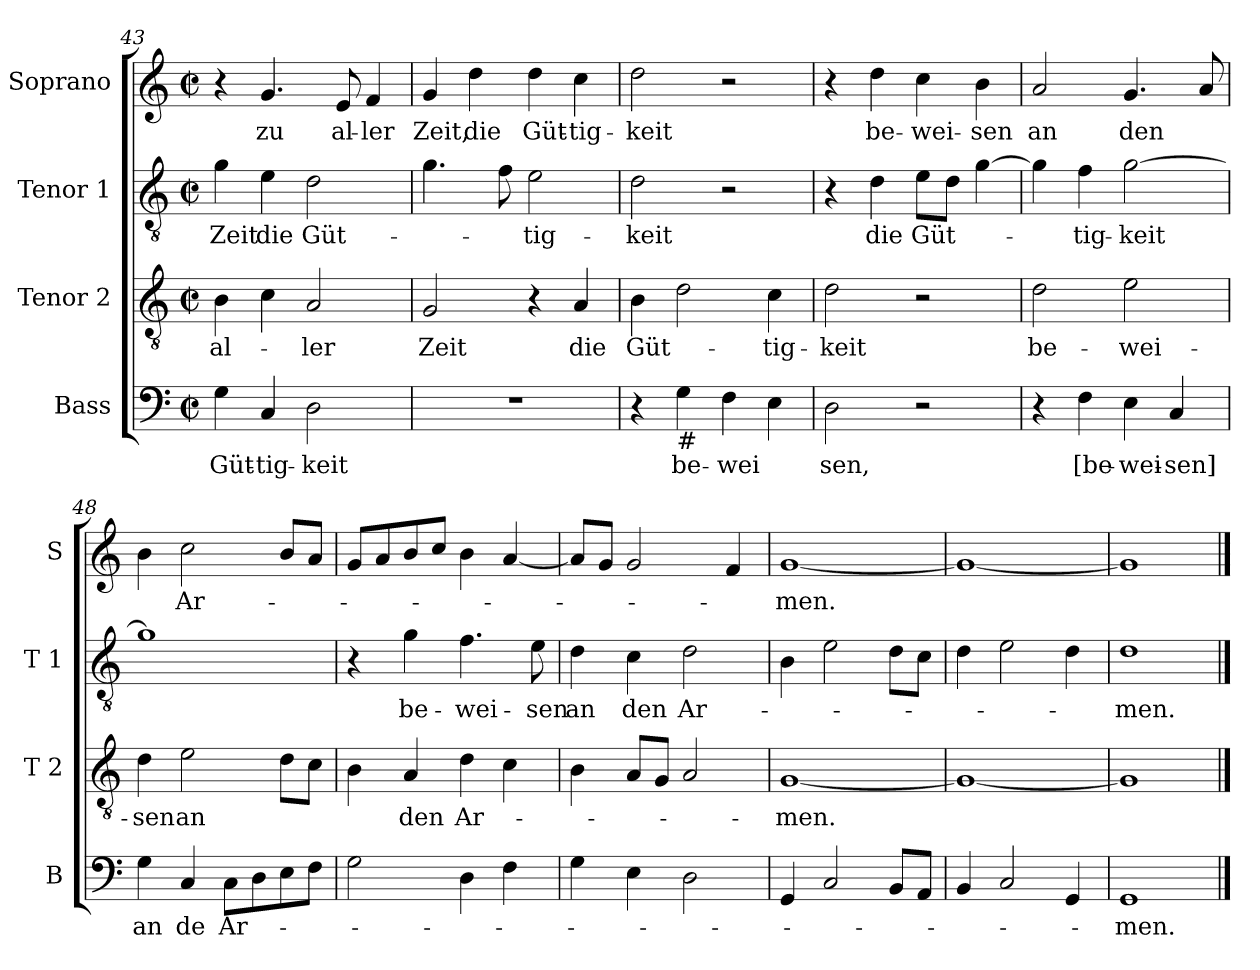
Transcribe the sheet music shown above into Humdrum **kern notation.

**kern	**text	**kern	**text	**kern	**text	**kern	**text
*part4	*part4	*part3	*part3	*part2	*part2	*part1	*part1
*staff4	*staff4	*staff3	*staff3	*staff2	*staff2	*staff1	*staff1
*I"Bass	*	*I"Tenor 2	*	*I"Tenor 1	*	*I"Soprano	*
*I'B	*	*I'T 2	*	*I'T 1	*	*I'S	*
*clefF4	*	*clefGv2	*	*clefGv2	*	*clefG2	*
*k[]	*	*k[]	*	*k[]	*	*k[]	*
*C:	*	*C:	*	*C:	*	*C:	*
*M2/2	*	*M2/2	*	*M2/2	*	*M2/2	*
*met(c|)	*	*met(c|)	*	*met(c|)	*	*met(c|)	*
=43	=43	=43	=43	=43	=43	=43	=43
!	!LO:LY:b	!	!LO:LY:b	!	!LO:LY:b	!	!
4G\	Güt-	4B\	al-	4g\	Zeit	4r	.
!	!LO:LY:b	!	!	!	!LO:LY:b	!	!LO:LY:b
4C/	-tig-	4c\	.	4e\	die	4.g/	zu
!	!LO:LY:b	!	!LO:LY:b	!	!LO:LY:b	!	!
2D\	-keit	2A/	-ler	2d\	Güt-	.	.
!	!	!	!	!	!	!	!LO:LY:b
.	.	.	.	.	.	8e/	al-
!	!	!	!	!	!	!	!LO:LY:b
.	.	.	.	.	.	4f/	-ler
=44	=44	=44	=44	=44	=44	=44	=44
!	!	!	!LO:LY:b	!	!	!	!LO:LY:b
1r	.	2G/	Zeit	4.g\	.	4g/	Zeit,
!	!	!	!	!	!	!	!LO:LY:b
.	.	.	.	.	.	4dd\	die
.	.	.	.	8f\	.	.	.
!	!	!	!	!	!LO:LY:b	!	!LO:LY:b
.	.	4r	.	2e\	-tig-	4dd\	Güt-
!	!	!	!LO:LY:b	!	!	!	!LO:LY:b
.	.	4A/	die	.	.	4cc\	-tig-
=45	=45	=45	=45	=45	=45	=45	=45
!	!	!	!LO:LY:b	!	!LO:LY:b	!	!LO:LY:b
4r	.	4B\	Güt-	2d\	-keit	2dd\	-keit
!LO:TX:b:t=#	!	!	!	!	!	!	!
!	!LO:LY:b	!	!	!	!	!	!
4G\	be-	2d\	.	.	.	.	.
!	!LO:LY:b	!	!	!	!	!	!
4F\	-wei	.	.	2r	.	2r	.
!	!	!	!LO:LY:b	!	!	!	!
4E\	.	4c\	-tig-	.	.	.	.
=46	=46	=46	=46	=46	=46	=46	=46
!	!LO:LY:b	!	!LO:LY:b	!	!	!	!
2D\	sen,	2d\	-keit	4r	.	4r	.
!	!	!	!	!	!LO:LY:b	!	!LO:LY:b
.	.	.	.	4d\	die	4dd\	be-
!	!	!	!	!	!LO:LY:b	!	!LO:LY:b
2r	.	2r	.	8e\L	Güt-	4cc\	-wei-
.	.	.	.	8d\J	.	.	.
!	!	!	!	!	!	!	!LO:LY:b
.	.	.	.	[4g\	.	4b\	-sen
=47	=47	=47	=47	=47	=47	=47	=47
!	!	!	!LO:LY:b	!	!	!	!LO:LY:b
4r	.	2d\	be-	4g\]	.	2a/	an
!	!LO:LY:b	!	!	!	!LO:LY:b	!	!
4F\	[be-	.	.	4f\	-tig-	.	.
!	!LO:LY:b	!	!LO:LY:b	!	!LO:LY:b	!	!LO:LY:b
4E\	-wei-	2e\	-wei-	[2g\	-keit	4.g/	den
!	!LO:LY:b	!	!	!	!	!	!
4C/	-sen]	.	.	.	.	.	.
.	.	.	.	.	.	8a/	.
!!LO:LB:g=z
=48	=48	=48	=48	=48	=48	=48	=48
!	!LO:LY:b	!	!LO:LY:b	!	!	!	!
4G\	an	4d\	-sen	1g]	.	4b\	.
!	!LO:LY:b	!	!LO:LY:b	!	!	!	!LO:LY:b
4C/	de	2e\	an	.	.	2cc\	Ar-
!	!LO:LY:b	!	!	!	!	!	!
8C\L	Ar-	.	.	.	.	.	.
8D\	.	.	.	.	.	.	.
8E\	.	8d\L	.	.	.	8b/L	.
8F\J	.	8c\J	.	.	.	8a/J	.
=49	=49	=49	=49	=49	=49	=49	=49
2G\	.	4B\	.	4r	.	8g/L	.
.	.	.	.	.	.	8a/	.
!	!	!	!LO:LY:b	!	!LO:LY:b	!	!
.	.	4A/	den	4g\	be-	8b/	.
.	.	.	.	.	.	8cc/J	.
!	!	!	!LO:LY:b	!	!LO:LY:b	!	!
4D\	.	4d\	Ar-	4.f\	-wei-	4b\	.
4F\	.	4c\	.	.	.	[4a/	.
!	!	!	!	!	!LO:LY:b	!	!
.	.	.	.	8e\	-sen	.	.
=50	=50	=50	=50	=50	=50	=50	=50
!	!	!	!	!	!LO:LY:b	!	!
4G\	.	4B\	.	4d\	an	8a/L]	.
.	.	.	.	.	.	8g/J	.
!	!	!	!	!	!LO:LY:b	!	!
4E\	.	8A/L	.	4c\	den	2g/	.
.	.	8G/J	.	.	.	.	.
!	!	!	!	!	!LO:LY:b	!	!
2D\	.	2A/	.	2d\	Ar-	.	.
.	.	.	.	.	.	4f/	.
=51	=51	=51	=51	=51	=51	=51	=51
!	!	!	!LO:LY:b	!	!	!	!LO:LY:b
4GG/	.	[1G	-men.	4B\	.	[1g	-men.
2C/	.	.	.	2e\	.	.	.
8BB/L	.	.	.	8d\L	.	.	.
8AA/J	.	.	.	8c\J	.	.	.
=52	=52	=52	=52	=52	=52	=52	=52
4BB/	.	1G_	.	4d\	.	1g_	.
2C/	.	.	.	2e\	.	.	.
4GG/	.	.	.	4d\	.	.	.
=53	=53	=53	=53	=53	=53	=53	=53
!	!LO:LY:b	!	!	!	!LO:LY:b	!	!
1GG	-men.	1G]	.	1d	-men.	1g]	.
==	==	==	==	==	==	==	==
*-	*-	*-	*-	*-	*-	*-	*-
